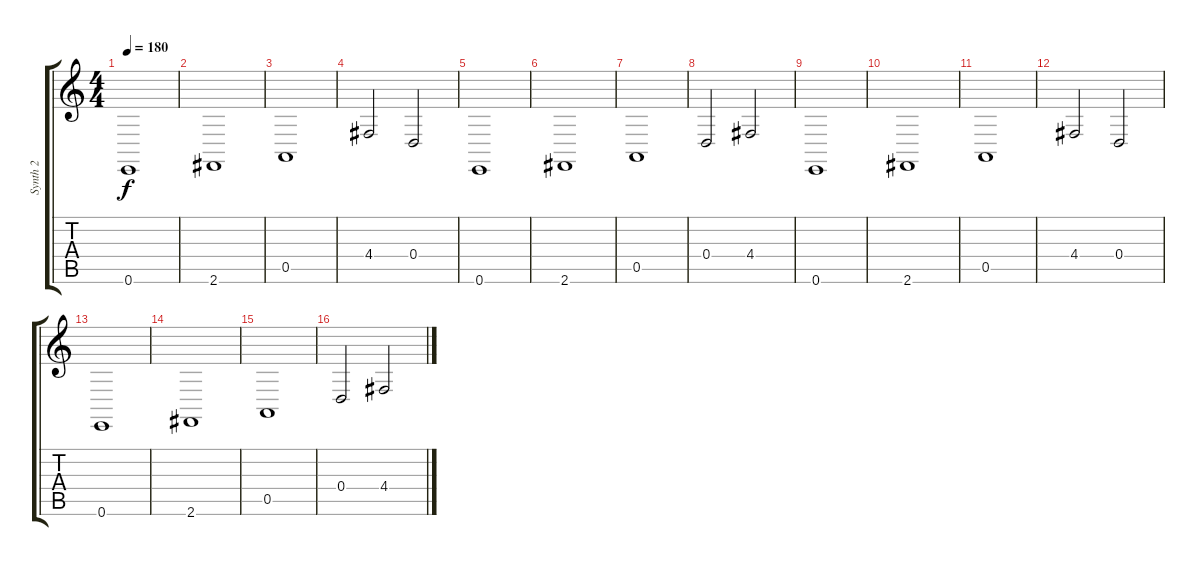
\track ("Synth 2" "Synth 2") {instrument pad3polysynth}
\staff {score tabs}
\tuning (E4 B3 G3 D3 A2 E2) {hide}
\ts (4 4)
\tempo 180
\clef g2
\ks c
0.6.1{dy f} |
2.6.1 |
0.5.1 |
4.4.2 0.4.2 |
0.6.1 |
2.6.1 |
0.5.1 |
0.4.2 4.4.2 |
0.6.1 |
2.6.1 |
0.5.1 |
4.4.2 0.4.2 |
0.6.1 |
2.6.1 |
0.5.1 |
0.4.2 4.4.2
